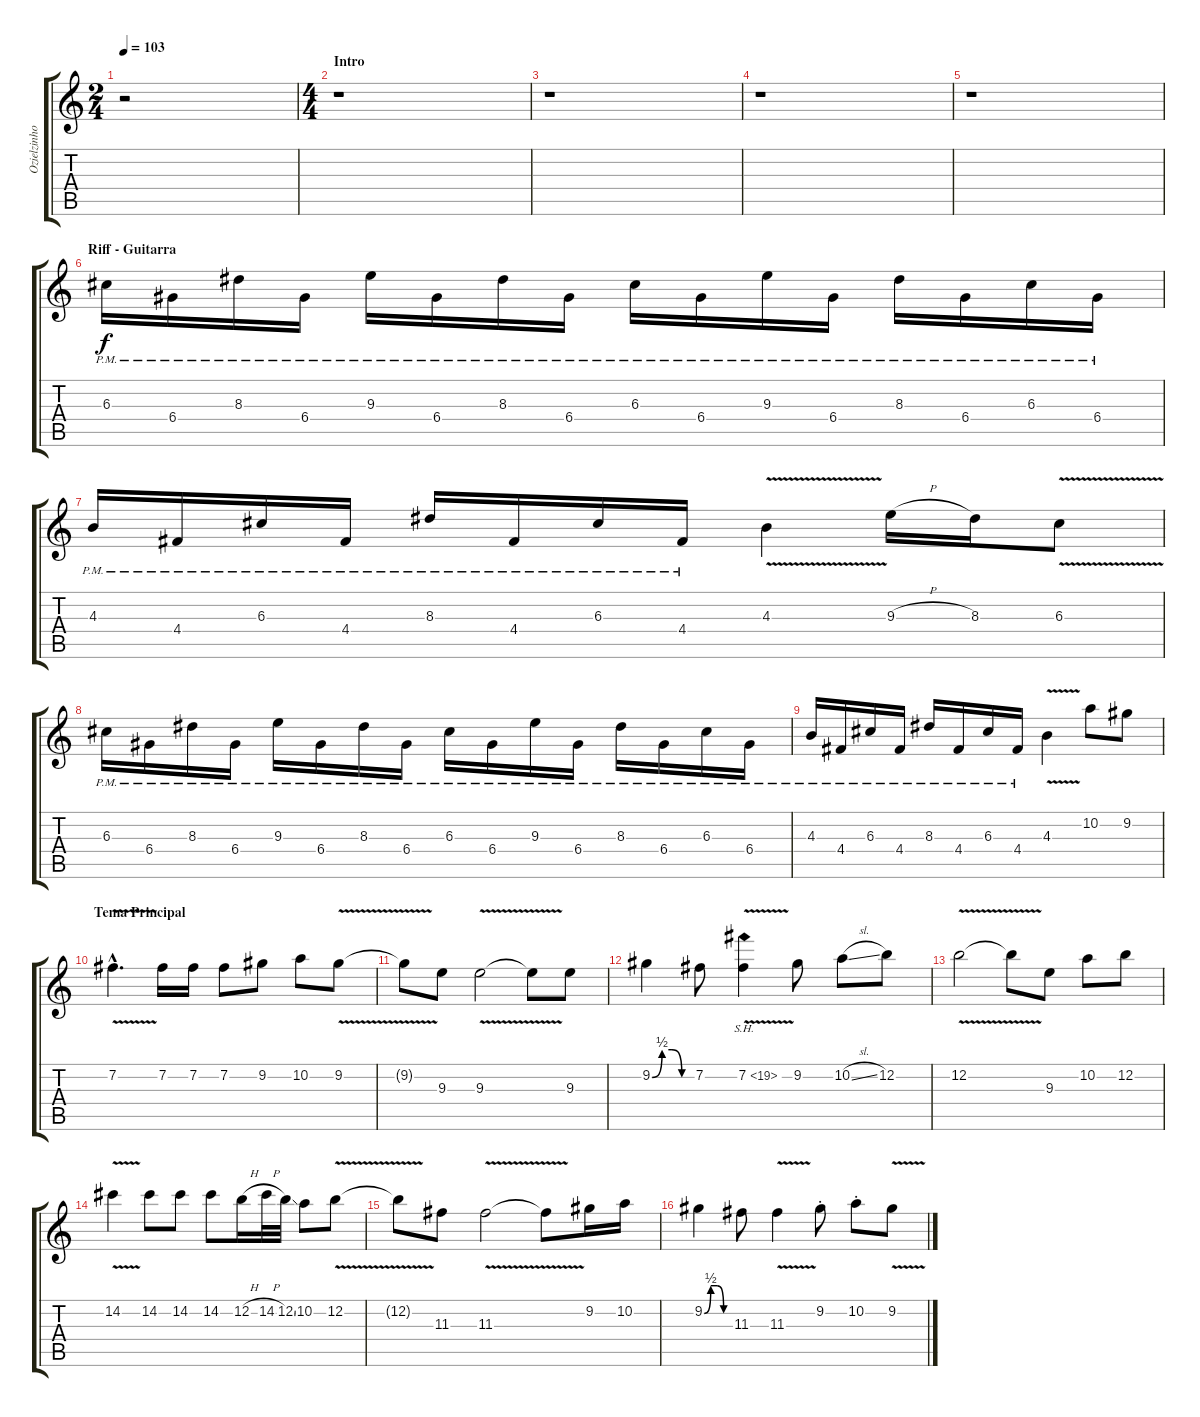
\track ("Ozielzinho" "Ozielzinho") {instrument overdrivenguitar}
\staff {score tabs}
\tuning (E4 B3 G3 D3 A2 E2) {hide}
\ts (2 4)
\tempo 103
\clef g2
\ks c
r.2{dy f instrument overdrivenguitar} |
\ts (4 4)
\section ("" "Intro")
r.1 |
r.1 |
r.1 |
r.1 |
\section ("" "Riff - Guitarra")
6.3{pm}.16 6.4{pm}.16 8.3{pm}.16 6.4{pm}.16 9.3{pm}.16 6.4{pm}.16 8.3{pm}.16 6.4{pm}.16 6.3{pm}.16 6.4{pm}.16 9.3{pm}.16 6.4{pm}.16 8.3{pm}.16 6.4{pm}.16 6.3{pm}.16 6.4{pm}.16 |
4.3{pm}.16 4.4{pm}.16 6.3{pm}.16 4.4{pm}.16 8.3{pm}.16 4.4{pm}.16 6.3{pm}.16 4.4{pm}.16 4.3{v}.4 9.3{h}.16 8.3.16 6.3{v}.8 |
6.3{pm}.16 6.4{pm}.16 8.3{pm}.16 6.4{pm}.16 9.3{pm}.16 6.4{pm}.16 8.3{pm}.16 6.4{pm}.16 6.3{pm}.16 6.4{pm}.16 9.3{pm}.16 6.4{pm}.16 8.3{pm}.16 6.4{pm}.16 6.3{pm}.16 6.4{pm}.16 |
4.3{pm}.16 4.4{pm}.16 6.3{pm}.16 4.4{pm}.16 8.3{pm}.16 4.4{pm}.16 6.3{pm}.16 4.4{pm}.16 4.3{v}.4 10.2.8 9.2.8 |
\section ("" "Tema Principal")
7.2{v hac}.4{d} 7.2.16 7.2.16 7.2.8 9.2.8 10.2.8 9.2{v}.8 |
9.2{t}.8 9.3.8 9.3{v}.2 9.3{t}.8 9.3.8 |
9.2{be (custom 0 0 15 2 30 2 45 0 60 0)}.4 7.2.8 7.2{sh 12 v}.4 9.2.8 10.2{sl}.8 12.2.8 |
12.2{v}.2 12.2{t}.8 9.3.8 10.2.8 12.2.8 |
14.2{v}.4 14.2.8 14.2.8 14.2.8 12.2{h}.16 14.2{h}.32 12.2{ss}.32 10.2.8 12.2{v}.8 |
12.2{t}.8 11.3.8 11.3{v}.2 11.3{t}.8 9.2.16 10.2.16 |
9.2{be (custom 0 0 15 2 30 2 45 0 60 0)}.4 11.3.8 11.3{v}.4 9.2{st}.8 10.2{st}.8 9.2{v}.8
